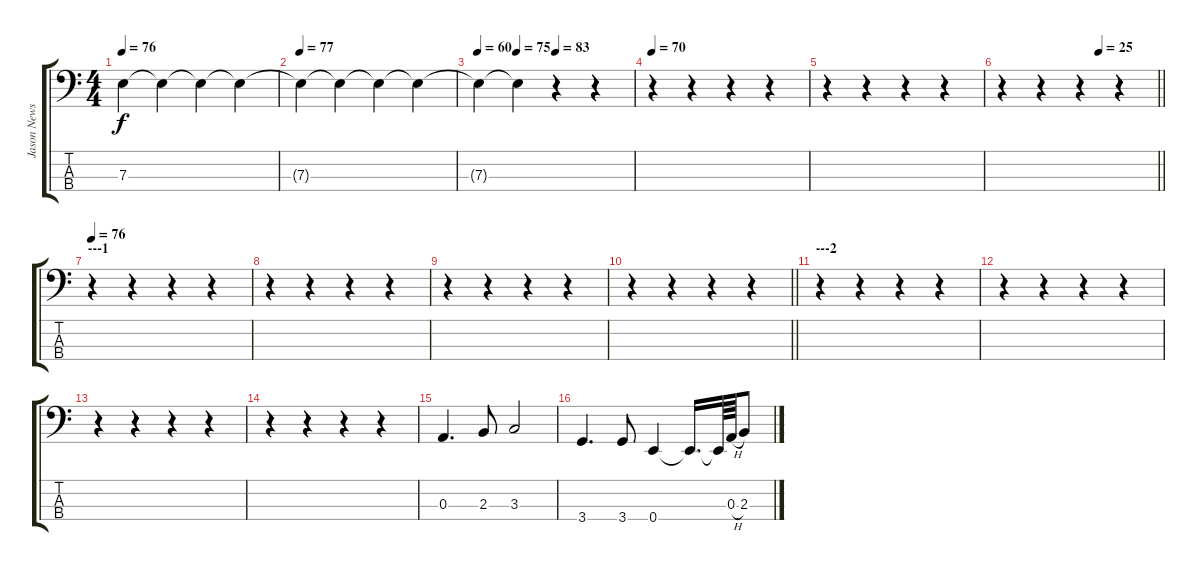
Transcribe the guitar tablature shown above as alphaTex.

\track ("Jason Newsted" "Jason News") {instrument electricbasspick}
\staff {score tabs}
\tuning (G2 D2 A1 E1) {hide}
\ts (4 4)
\tempo 76
\tempo 97
\tempo 76
\clef f4
\ks c
7.3.4{dy f volume 16 instrument electricbasspick} 7.3{t}.4 7.3{t}.4 7.3{t}.4 |
\tempo 77
7.3{t}.4 7.3{t}.4 7.3{t}.4{volume 11} 7.3{t}.4 |
\tempo 60
\tempo (75 0.25)
\tempo (83 0.5)
7.3{t}.4 7.3{t}.4 r.4 r.4 |
\tempo 70
r.4 r.4 r.4 r.4 |
r.4 r.4 r.4 r.4 |
\tempo (25 0.625)
\barLineRight lightlight
r.4 r.4 r.4 r.4 |
\section ("" "---1")
\tempo 76
r.4 r.4 r.4 r.4 |
r.4 r.4 r.4 r.4 |
r.4 r.4 r.4 r.4 |
\barLineRight lightlight
r.4 r.4 r.4 r.4 |
\section ("" "---2")
r.4 r.4 r.4 r.4 |
r.4 r.4 r.4 r.4 |
r.4 r.4 r.4 r.4 |
r.4 r.4 r.4 r.4 |
0.3.4{d} 2.3.8 3.3.2 |
3.4.4{d} 3.4.8 0.4.4 0.4{t}.16{d} 0.4{t}.64 0.3{h}.64 2.3.8
